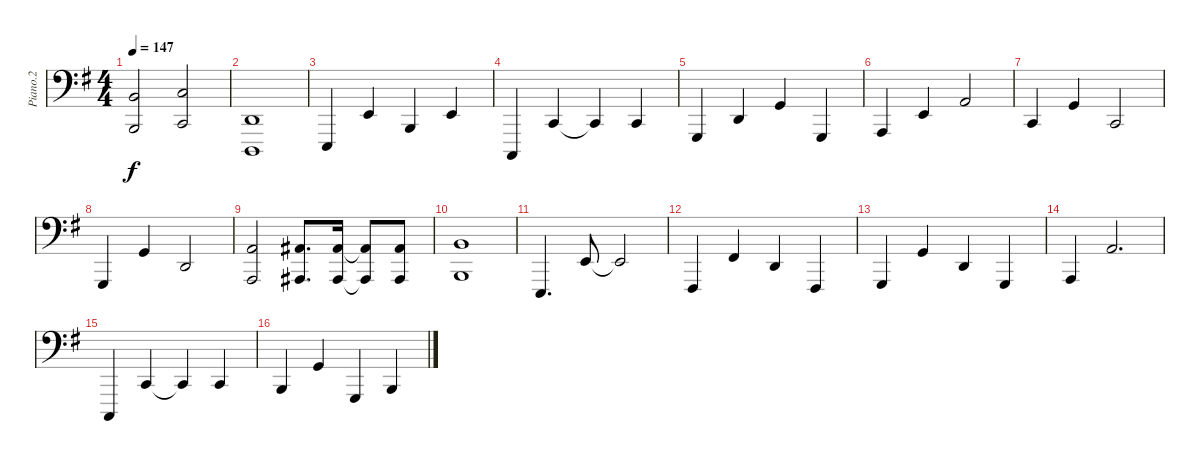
\track ("Piano.2" "Piano.2") {instrument acousticgrandpiano}
\staff {score}
\tuning (C3 G2 D2 A1 E1 Eb0) {hide}
\ts (4 4)
\tempo 147
\clef f4
\ks g
(9.3 7.5).2{dy f} (0.1 8.5).2 |
(0.3 11.6).1 |
0.5.4 2.3.4 2.4.4 2.3.4 |
9.6.4 8.5.4 8.5{t}.4 8.5.4 |
3.5.4 0.3.4 0.2.4 3.5.4 |
0.4.4 2.3.4 2.2.2 |
3.4.4 0.2.4 3.4.2 |
3.5.4 0.2.4 0.3.2 |
(2.2 0.4).2 (3.2 1.4).8{d} (3.2 1.4).16 (3.2{t} 1.4{t}).8 (3.2 1.4).8 |
(4.2 2.4).1 |
0.5.4{d} 2.3.8 2.3{t}.2 |
2.5.4 4.3.4 0.3.4 2.5.4 |
3.5.4 0.2.4 0.3.4 3.5.4 |
0.4.4 2.2.2{d} |
9.6.4 8.5.4 8.5{t}.4 8.5.4 |
7.5.4 0.2.4 3.5.4 2.4.4
